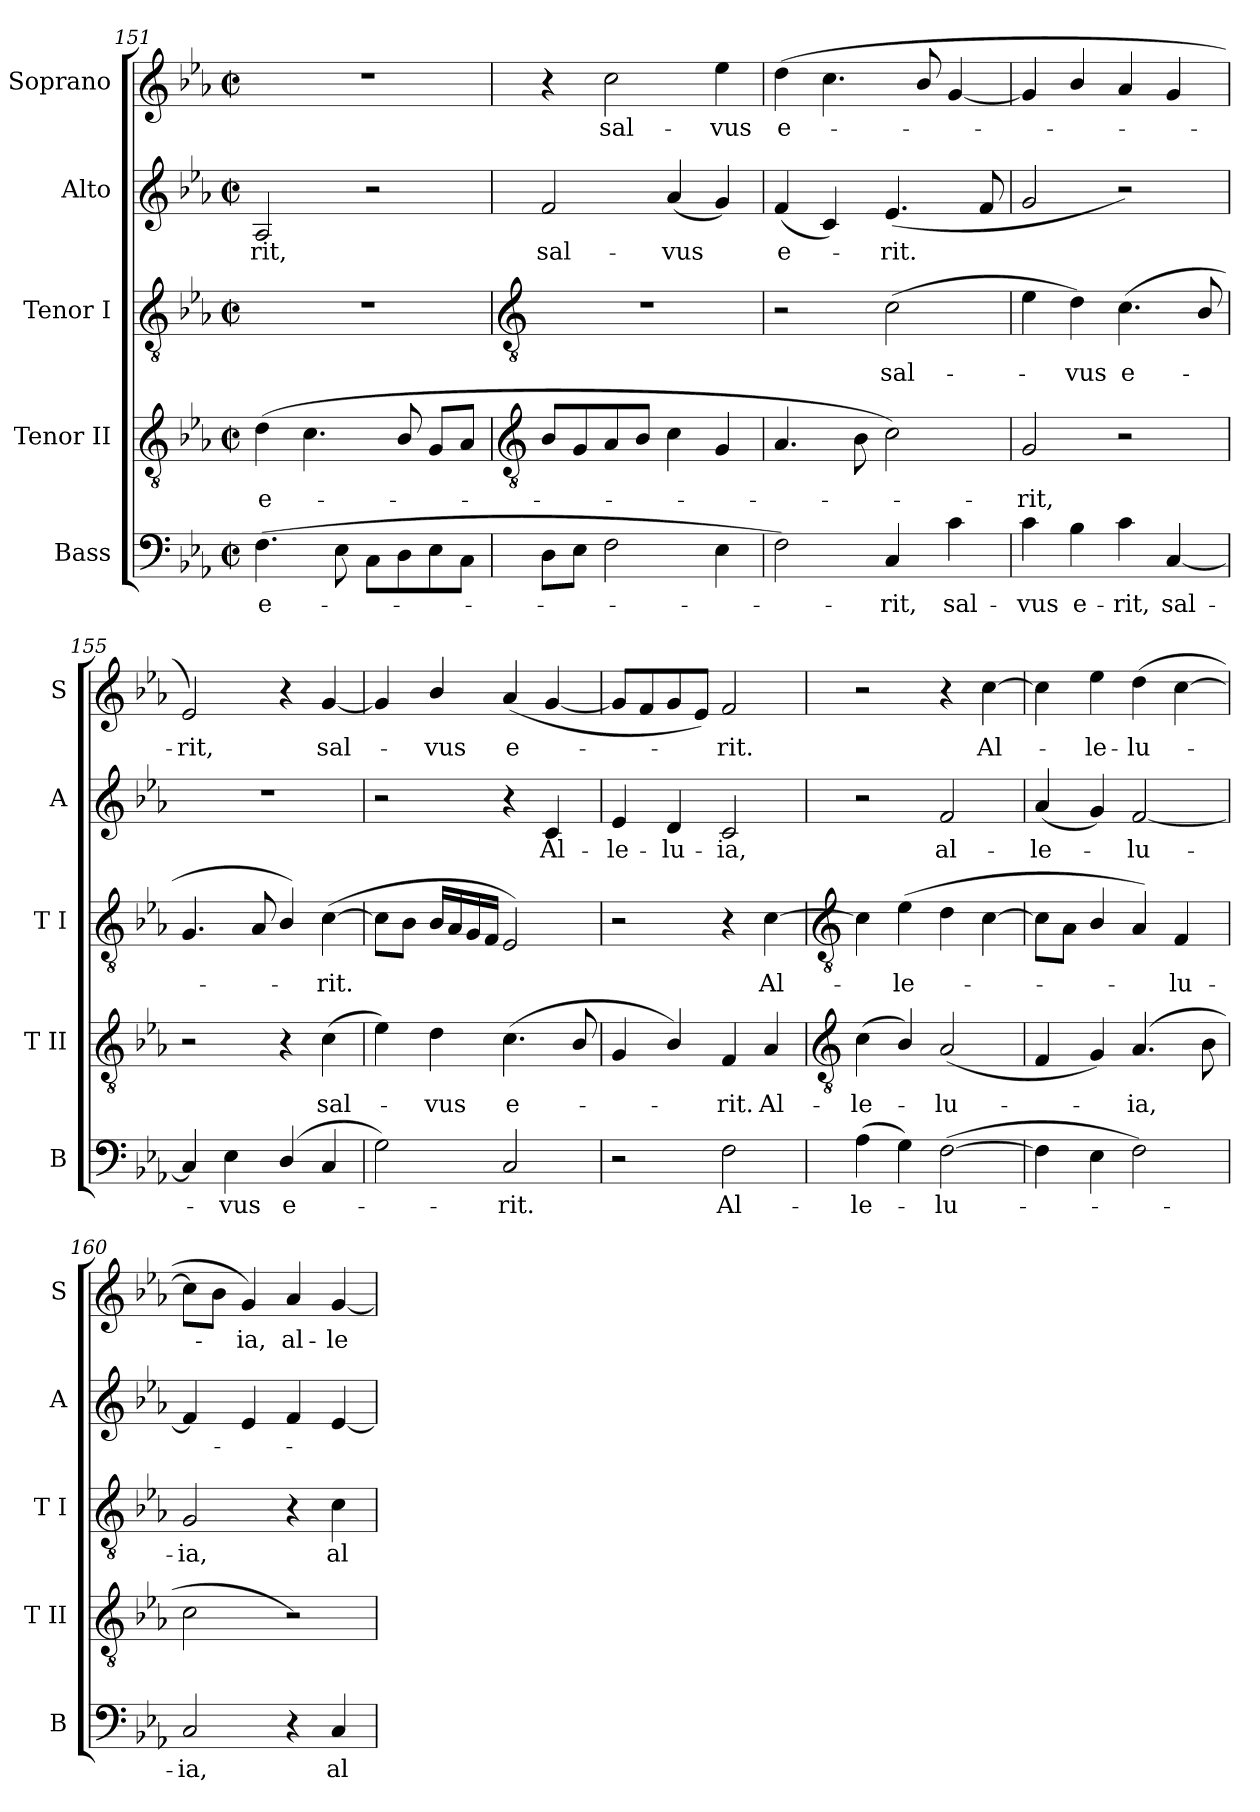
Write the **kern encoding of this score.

**kern	**text	**kern	**text	**kern	**text	**kern	**text	**kern	**text
*part5	*part5	*part4	*part4	*part3	*part3	*part2	*part2	*part1	*part1
*staff5	*staff5	*staff4	*staff4	*staff3	*staff3	*staff2	*staff2	*staff1	*staff1
*I"Bass	*	*I"Tenor II	*	*I"Tenor I	*	*I"Alto	*	*I"Soprano	*
*I'B	*	*I'T II	*	*I'T I	*	*I'A	*	*I'S	*
*clefF4	*	*clefGv2	*	*clefGv2	*	*clefG2	*	*clefG2	*
*k[b-e-a-]	*	*k[b-e-a-]	*	*k[b-e-a-]	*	*k[b-e-a-]	*	*k[b-e-a-]	*
*E-:	*	*E-:	*	*E-:	*	*E-:	*	*E-:	*
*M2/2	*	*M2/2	*	*M2/2	*	*M2/2	*	*M2/2	*
*met(c|)	*	*met(c|)	*	*met(c|)	*	*met(c|)	*	*met(c|)	*
=151	=151	=151	=151	=151	=151	=151	=151	=151	=151
!	!LO:LY:b	!	!LO:LY:b	!	!	!	!LO:LY:b	!	!
(>4.F	e-	(>4d	e-	1r	.	2A-	rit,	1r	.
.	.	4.c	.	.	.	.	.	.	.
8E-	.	.	.	.	.	.	.	.	.
8CL	.	.	.	.	.	2r	.	.	.
8D	.	8B-/	.	.	.	.	.	.	.
8E-	.	8GL	.	.	.	.	.	.	.
8CJ	.	8A-J	.	.	.	.	.	.	.
!!LO:LB:g=z
=152	=152	=152	=152	=152	=152	=152	=152	=152	=152
*	*	*clefGv2	*	*clefGv2	*	*	*	*	*
!	!	!	!	!	!	!	!LO:LY:b	!	!
8DL	.	8B-L	.	1r	.	2f	sal-	4r	.
8E-J	.	8G	.	.	.	.	.	.	.
!	!	!	!	!	!	!	!	!	!LO:LY:b
2F	.	8A-	.	.	.	.	.	2cc	sal-
.	.	8B-J	.	.	.	.	.	.	.
!	!	!	!	!	!	!	!LO:LY:b	!	!
.	.	4c	.	.	.	(<4a-	-vus	.	.
!	!	!	!	!	!	!	!	!	!LO:LY:b
4E-	.	4G	.	.	.	4g)	.	4ee-	-vus
=153	=153	=153	=153	=153	=153	=153	=153	=153	=153
!	!	!	!	!	!	!	!LO:LY:b	!	!LO:LY:b
2F)	.	4.A-	.	2r	.	(4f	e-	(>4dd	e-
.	.	.	.	.	.	4c)	.	4.cc	.
.	.	8B-	.	.	.	.	.	.	.
!	!LO:LY:b	!	!	!	!LO:LY:b	!	!LO:LY:b	!	!
4C	rit,	2c)	.	(>2c	sal-	(<4.e-	rit.	.	.
.	.	.	.	.	.	.	.	8b-/	.
!	!LO:LY:b	!	!	!	!	!	!	!	!
4c	sal-	.	.	.	.	.	.	[4g	.
.	.	.	.	.	.	8f	.	.	.
=154	=154	=154	=154	=154	=154	=154	=154	=154	=154
!	!LO:LY:b	!	!LO:LY:b	!	!	!	!	!	!
4c	-vus	2G	rit,	4e-	.	2g	.	4g]	.
!	!LO:LY:b	!	!	!	!LO:LY:b	!	!	!	!
4B-	e-	.	.	4d)	vus	.	.	4b-/	.
!	!LO:LY:b	!	!	!	!LO:LY:b	!	!	!	!
4c	-rit,	2r	.	(<4.c	e-	2r)	.	4a-	.
!	!LO:LY:b	!	!	!	!	!	!	!	!
[4C	sal-	.	.	.	.	.	.	4g	.
.	.	.	.	8B-/	.	.	.	.	.
=155	=155	=155	=155	=155	=155	=155	=155	=155	=155
!	!	!	!	!	!	!	!	!	!LO:LY:b
4C]	.	2r	.	4.G	.	1r	.	2e-)	rit,
!	!LO:LY:b	!	!	!	!	!	!	!	!
4E-	vus	.	.	.	.	.	.	.	.
.	.	.	.	8A-	.	.	.	.	.
!	!LO:LY:b	!	!	!	!	!	!	!	!
(<4D/	e-	4r	.	4B-/)	.	.	.	4r	.
!	!	!	!LO:LY:b	!	!LO:LY:b	!	!	!	!LO:LY:b
4C	.	(>4c	sal-	(<[4c	rit.	.	.	[4g	sal-
=156	=156	=156	=156	=156	=156	=156	=156	=156	=156
2G)	.	4e-)	.	8cL]	.	2r	.	4g]	.
.	.	.	.	8B-J	.	.	.	.	.
!	!	!	!LO:LY:b	!	!	!	!	!	!LO:LY:b
.	.	4d	vus	16B-LL	.	.	.	4b-/	vus
.	.	.	.	16A-	.	.	.	.	.
.	.	.	.	16G	.	.	.	.	.
.	.	.	.	16FJJ	.	.	.	.	.
!	!LO:LY:b	!	!LO:LY:b	!	!	!	!	!	!LO:LY:b
2C	rit.	(<4.c	e-	2E-)	.	4r	.	(<4a-	e-
!	!	!	!	!	!	!	!LO:LY:b	!	!
.	.	.	.	.	.	4c	Al-	[4g	.
.	.	8B-/	.	.	.	.	.	.	.
=157	=157	=157	=157	=157	=157	=157	=157	=157	=157
!	!	!	!	!	!	!	!LO:LY:b	!	!
2r	.	4G	.	2r	.	4e-	-le-	8gL]	.
.	.	.	.	.	.	.	.	8f	.
!	!	!	!	!	!	!	!LO:LY:b	!	!
.	.	4B-/)	.	.	.	4d	-lu-	8g	.
.	.	.	.	.	.	.	.	8e-J)	.
!	!LO:LY:b	!	!LO:LY:b	!	!	!	!LO:LY:b	!	!LO:LY:b
2F	Al-	4F	rit.	4r	.	2c	-ia,	2f	rit.
!	!	!	!LO:LY:b	!	!LO:LY:b	!	!	!	!
.	.	4A-	Al-	[4c	Al-	.	.	.	.
!!LO:LB:g=z
=158	=158	=158	=158	=158	=158	=158	=158	=158	=158
*	*	*clefGv2	*	*clefGv2	*	*	*	*	*
!	!LO:LY:b	!	!LO:LY:b	!	!	!	!	!	!
(>4A-	-le-	(<4c	-le-	4c]	.	2r	.	2r	.
!	!	!	!	!	!LO:LY:b	!	!	!	!
4G)	.	4B-/)	.	(>4e-	le-	.	.	.	.
!	!LO:LY:b	!	!LO:LY:b	!	!	!	!LO:LY:b	!	!
(>[2F	lu-	(<2A-	lu-	4d	.	2f	al-	4r	.
!	!	!	!	!	!	!	!	!	!LO:LY:b
.	.	.	.	[4c	.	.	.	[4cc	Al-
=159	=159	=159	=159	=159	=159	=159	=159	=159	=159
!	!	!	!	!	!	!	!LO:LY:b	!	!
4F]	.	4F	.	8cL]	.	(<4a-	-le-	4cc]	.
.	.	.	.	8A-J	.	.	.	.	.
!	!	!	!	!	!	!	!	!	!LO:LY:b
4E-	.	4G)	.	4B-/	.	4g)	.	4ee-	le-
!	!	!	!LO:LY:b	!	!	!	!LO:LY:b	!	!LO:LY:b
2F)	.	(>4.A-	ia,	4A-)	.	[2f	lu-	(>4dd	-lu-
!	!	!	!	!	!LO:LY:b	!	!	!	!
.	.	.	.	4F	lu-	.	.	[4cc	.
.	.	8B-	.	.	.	.	.	.	.
=160	=160	=160	=160	=160	=160	=160	=160	=160	=160
!	!LO:LY:b	!	!	!	!LO:LY:b	!	!	!	!
2C	ia,	2c	.	2G	-ia,	4f]	.	8ccL]	.
.	.	.	.	.	.	.	.	8b-J	.
!	!	!	!	!	!	!	!	!	!LO:LY:b
.	.	.	.	.	.	4e-	.	4g)	ia,
!	!	!	!	!	!	!	!	!	!LO:LY:b
4r	.	2r)	.	4r	.	4f	.	4a-	al-
!	!LO:LY:b	!	!	!	!LO:LY:b	!	!	!	!LO:LY:b
4C	al-	.	.	4c	al-	[4e-	.	[4g	-le-
=	=	=	=	=	=	=	=	=	=
*-	*-	*-	*-	*-	*-	*-	*-	*-	*-
